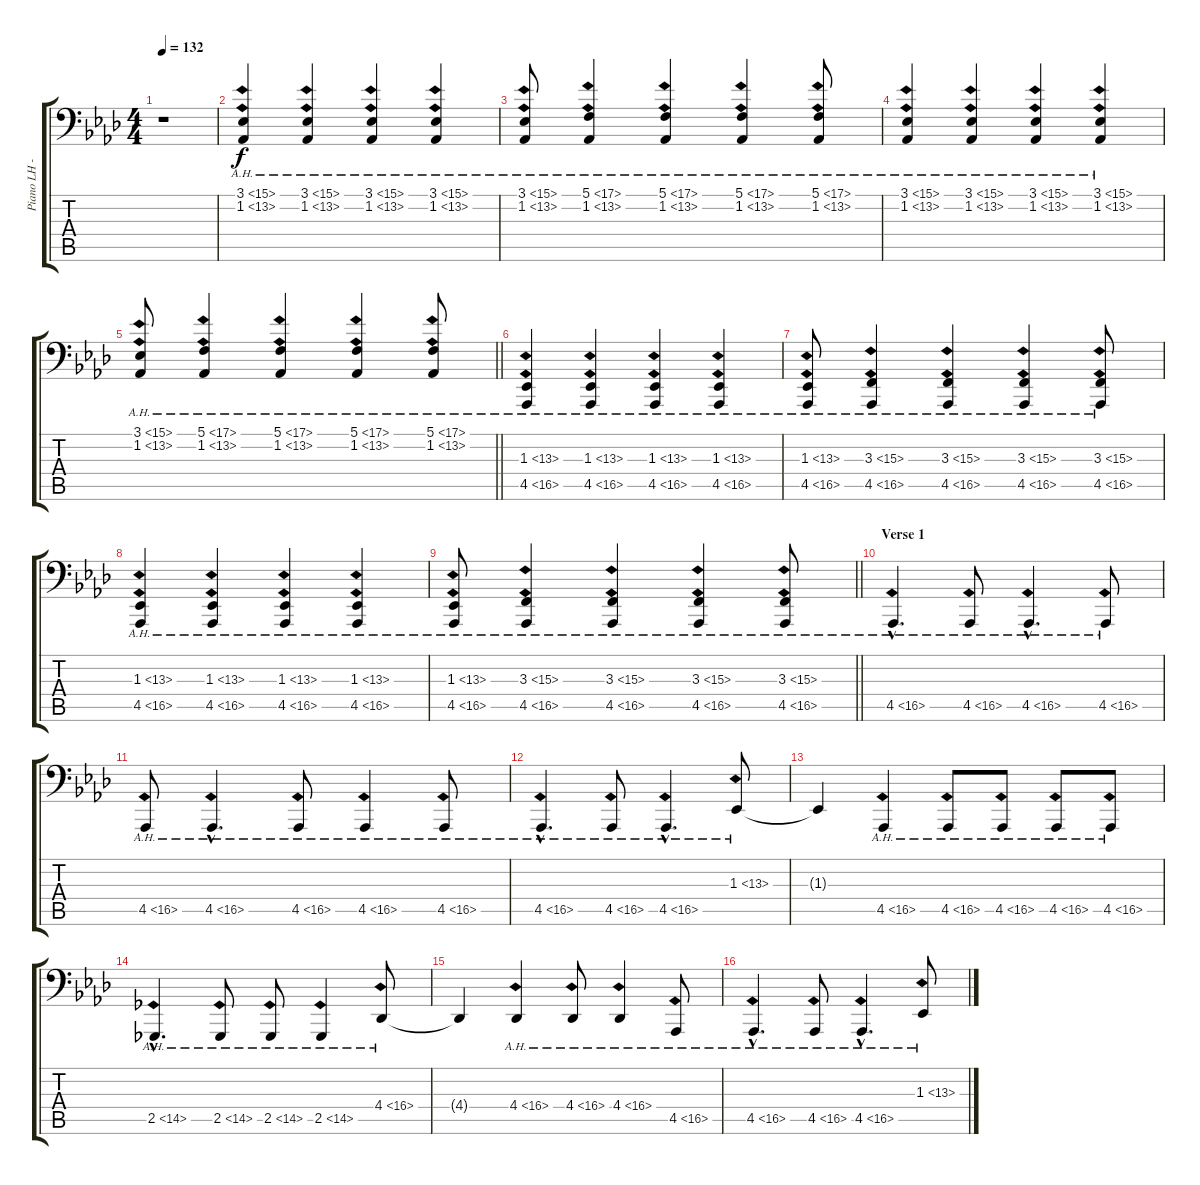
\track ("Piano LH - Elton John" "Piano LH -") {instrument acousticgrandpiano}
\staff {score tabs}
\tuning (C3 G2 D2 A1 E1 B0) {hide}
\ts (4 4)
\tempo 132
\clef f4
\ks ab
r.1{dy f instrument acousticgrandpiano} |
(3.1{ah 12} 1.2{ah 12}).4 (3.1{ah 12} 1.2{ah 12}).4 (3.1{ah 12} 1.2{ah 12}).4 (3.1{ah 12} 1.2{ah 12}).4 |
(3.1{ah 12} 1.2{ah 12}).8 (5.1{ah 12} 1.2{ah 12}).4 (5.1{ah 12} 1.2{ah 12}).4 (5.1{ah 12} 1.2{ah 12}).4 (5.1{ah 12} 1.2{ah 12}).8 |
(3.1{ah 12} 1.2{ah 12}).4 (3.1{ah 12} 1.2{ah 12}).4 (3.1{ah 12} 1.2{ah 12}).4 (3.1{ah 12} 1.2{ah 12}).4 |
\barLineRight lightlight
(3.1{ah 12} 1.2{ah 12}).8 (5.1{ah 12} 1.2{ah 12}).4 (5.1{ah 12} 1.2{ah 12}).4 (5.1{ah 12} 1.2{ah 12}).4 (5.1{ah 12} 1.2{ah 12}).8 |
(1.3{ah 12} 4.5{ah 12}).4 (1.3{ah 12} 4.5{ah 12}).4 (1.3{ah 12} 4.5{ah 12}).4 (1.3{ah 12} 4.5{ah 12}).4 |
(1.3{ah 12} 4.5{ah 12}).8 (3.3{ah 12} 4.5{ah 12}).4 (3.3{ah 12} 4.5{ah 12}).4 (3.3{ah 12} 4.5{ah 12}).4 (3.3{ah 12} 4.5{ah 12}).8 |
(1.3{ah 12} 4.5{ah 12}).4 (1.3{ah 12} 4.5{ah 12}).4 (1.3{ah 12} 4.5{ah 12}).4 (1.3{ah 12} 4.5{ah 12}).4 |
\barLineRight lightlight
(1.3{ah 12} 4.5{ah 12}).8 (3.3{ah 12} 4.5{ah 12}).4 (3.3{ah 12} 4.5{ah 12}).4 (3.3{ah 12} 4.5{ah 12}).4 (3.3{ah 12} 4.5{ah 12}).8 |
\section ("" "Verse 1")
4.5{ah 12 hac}.4{d} 4.5{ah 12}.8 4.5{ah 12 hac}.4{d} 4.5{ah 12}.8 |
4.5{ah 12}.8 4.5{ah 12 hac}.4{d} 4.5{ah 12}.8 4.5{ah 12}.4 4.5{ah 12}.8 |
4.5{ah 12 hac}.4{d} 4.5{ah 12}.8 4.5{ah 12 hac}.4{d} 1.3{ah 12}.8 |
1.3{t}.4 4.5{ah 12}.4 4.5{ah 12}.8 4.5{ah 12}.8 4.5{ah 12}.8 4.5{ah 12}.8 |
2.5{ah 12 hac}.4{d} 2.5{ah 12}.8 2.5{ah 12}.8 2.5{ah 12}.4 4.4{ah 12}.8 |
4.4{t}.4 4.4{ah 12}.4 4.4{ah 12}.8 4.4{ah 12}.4 4.5{ah 12}.8 |
4.5{ah 12 hac}.4{d} 4.5{ah 12}.8 4.5{ah 12 hac}.4{d} 1.3{ah 12}.8
